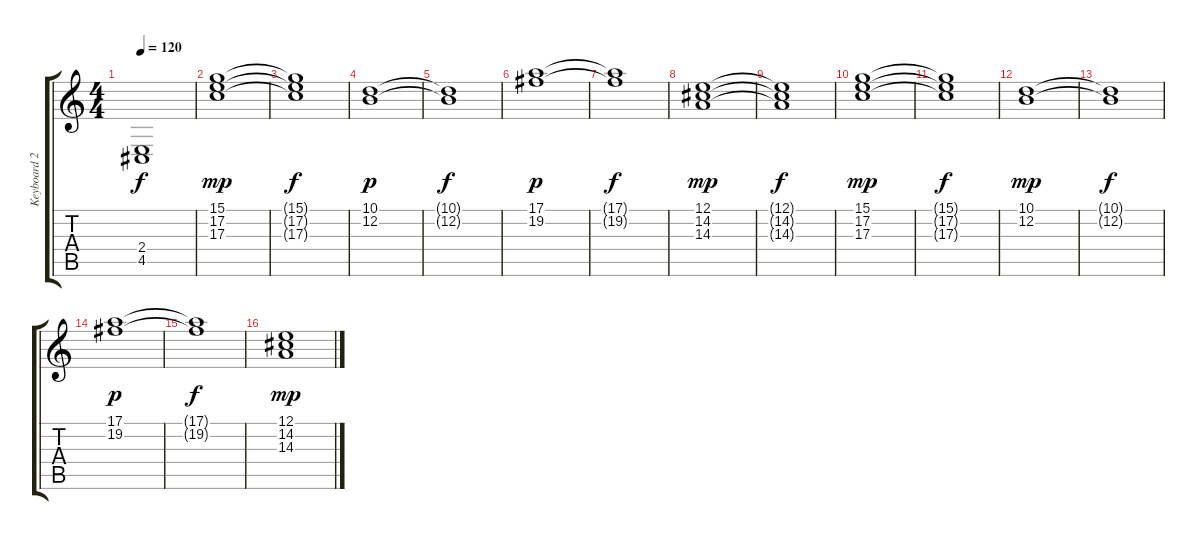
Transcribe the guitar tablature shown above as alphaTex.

\track ("Keyboard 2" "Keyboard 2") {instrument stringensemble2}
\staff {score tabs}
\tuning (E4 B3 G3 D3 A2 E2) {hide}
\ts (4 4)
\tempo 120
\clef g2
\ks c
(2.4{t} 4.5{t}).1{dy f} |
(15.1 17.2 17.3).1{dy mp volume 11 balance 2 instrument stringensemble1} |
(15.1{t} 17.2{t} 17.3{t}).1{dy f} |
(10.1 12.2).1{dy p} |
(10.1{t} 12.2{t}).1{dy f} |
(17.1 19.2).1{dy p} |
(17.1{t} 19.2{t}).1{dy f} |
(12.1 14.2 14.3).1{dy mp} |
(12.1{t} 14.2{t} 14.3{t}).1{dy f} |
(15.1 17.2 17.3).1{dy mp} |
(15.1{t} 17.2{t} 17.3{t}).1{dy f} |
(10.1 12.2).1{dy mp} |
(10.1{t} 12.2{t}).1{dy f} |
(17.1 19.2).1{dy p} |
(17.1{t} 19.2{t}).1{dy f} |
(12.1 14.2 14.3).1{dy mp}
